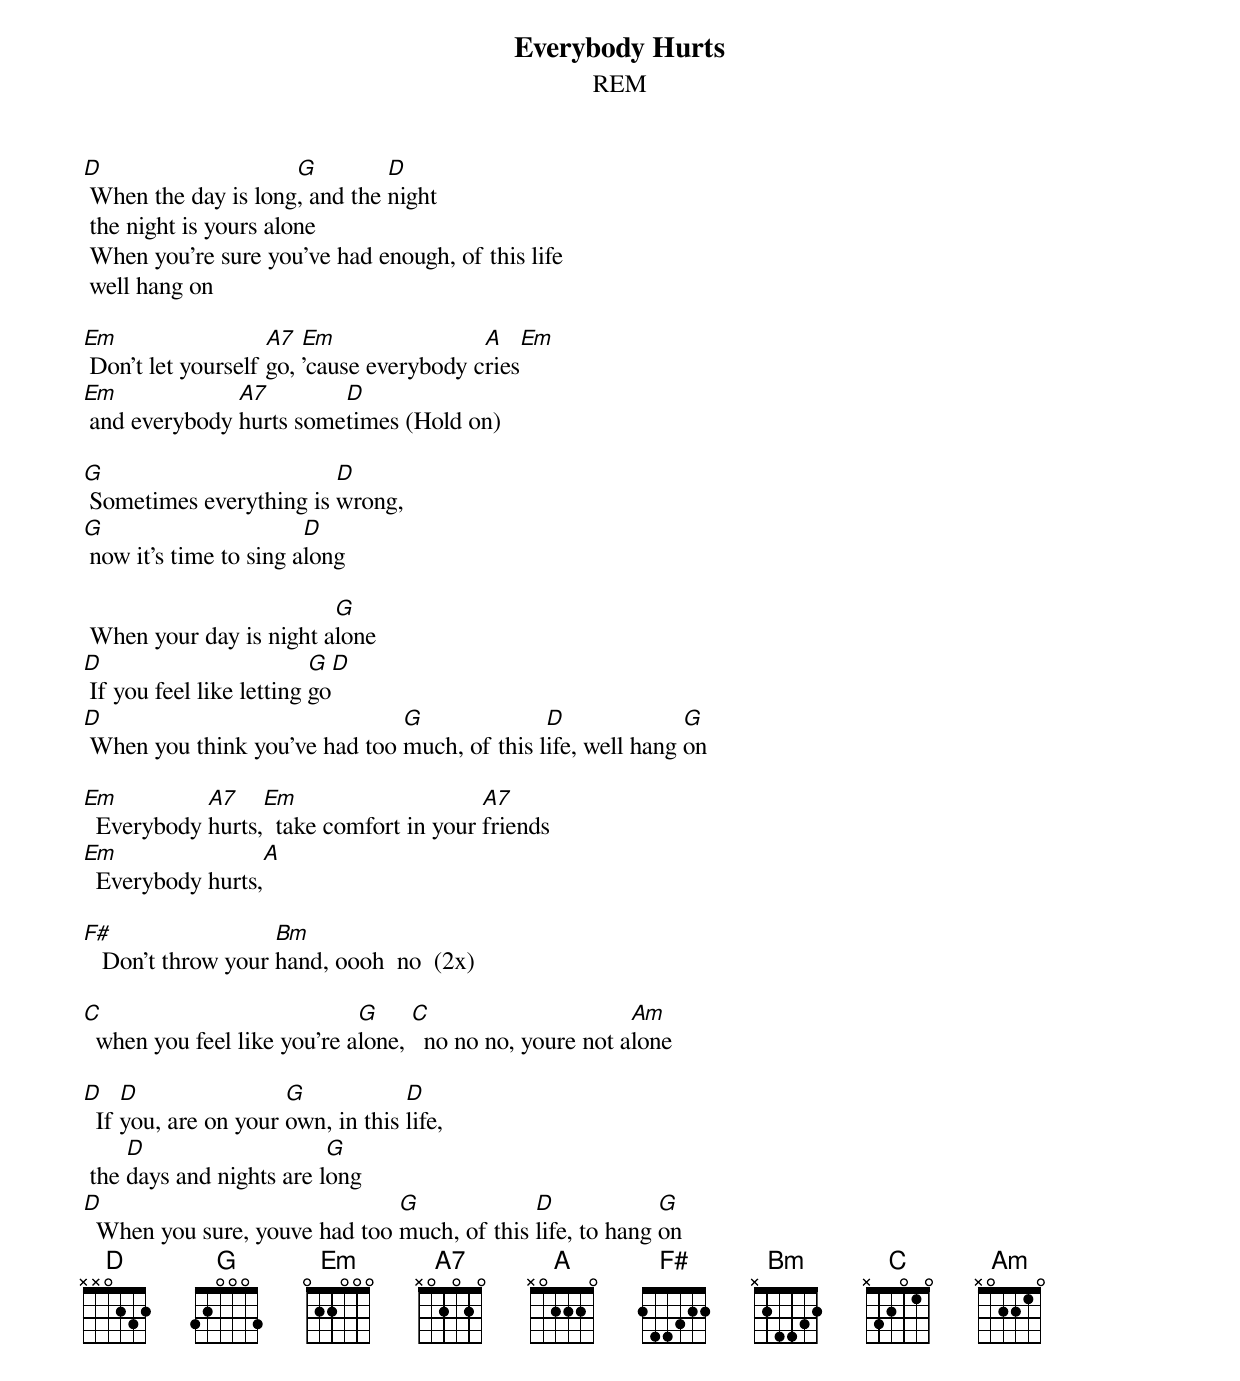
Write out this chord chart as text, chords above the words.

Everybody Hurts
REM

D                    G         D
 When the day is long, and the night
 the night is yours alone
 When you're sure you've had enough, of this life
 well hang on

Em                  A7  Em                A       Em
 Don't let yourself go, 'cause everybody cries
Em             A7        D
 and everybody hurts sometimes (Hold on)

G                        D
 Sometimes everything is wrong,
G                       D
 now it's time to sing along

                         G
 When your day is night alone
D                         G                   D
 If you feel like letting go
D                              G              D              G
 When you think you've had too much, of this life, well hang on

Em          A7    Em                     A7
  Everybody hurts,  take comfort in your friends
Em                A
  Everybody hurts,

F#                  Bm
   Don't throw your hand, oooh  no  (2x)

C                            G     C                      Am
  when you feel like you're alone,   no no no, youre not alone

D    D                G            D
  If you, are on your own, in this life,
     D                    G
 the days and nights are long
D                              G             D             G
  When you sure, youve had too much, of this life, to hang on
